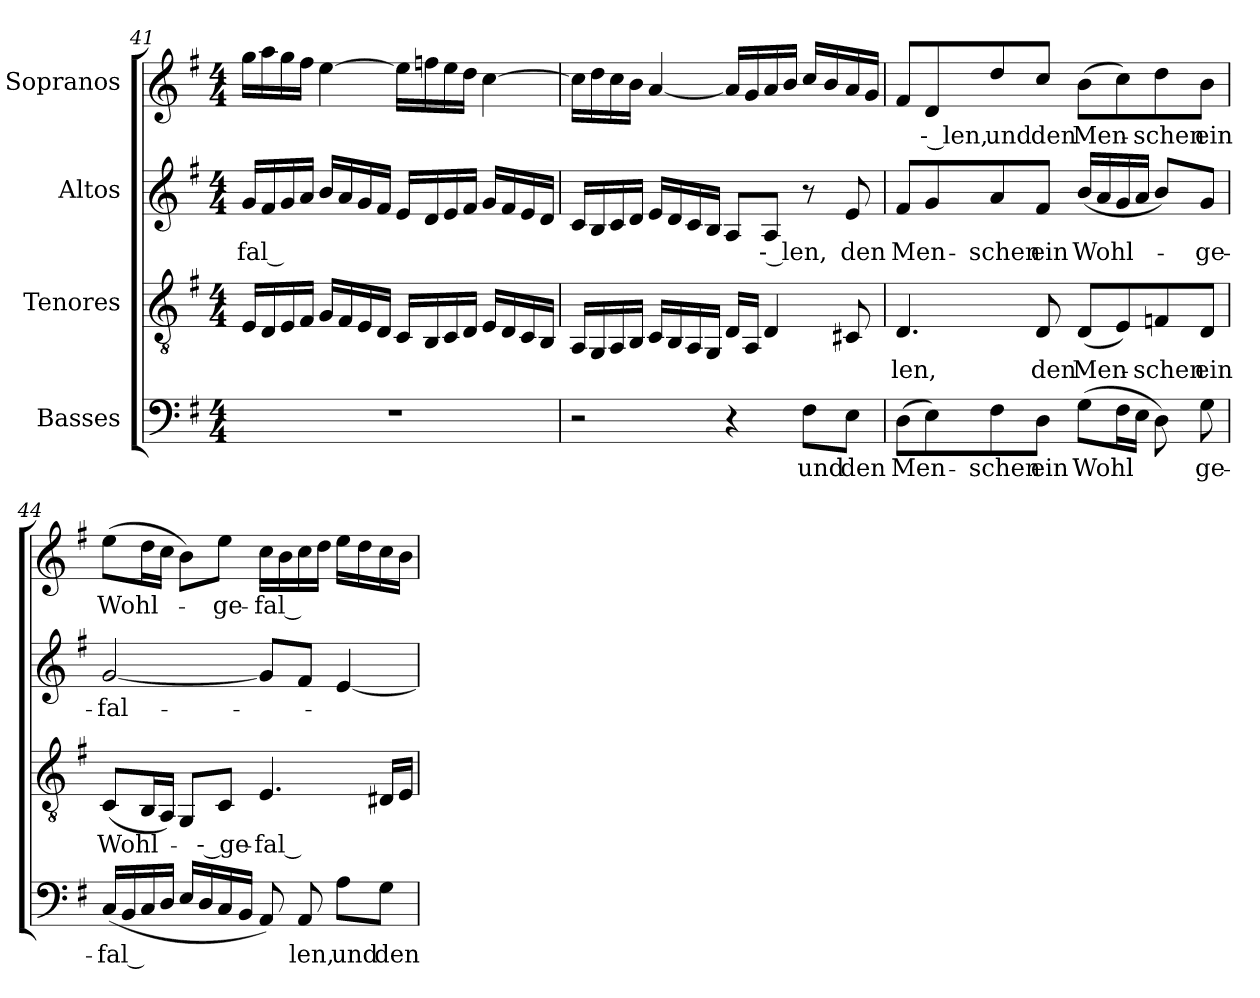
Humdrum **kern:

**kern	**text	**kern	**text	**kern	**text	**kern	**text
*part4	*part4	*part3	*part3	*part2	*part2	*part1	*part1
*staff4	*staff4	*staff3	*staff3	*staff2	*staff2	*staff1	*staff1
*I"Basses	*	*I"Tenores	*	*I"Altos	*	*I"Sopranos	*
*clefF4	*	*clefGv2	*	*clefG2	*	*clefG2	*
*k[f#]	*	*k[f#]	*	*k[f#]	*	*k[f#]	*
*G:	*	*G:	*	*G:	*	*G:	*
*M4/4	*	*M4/4	*	*M4/4	*	*M4/4	*
=41	=41	=41	=41	=41	=41	=41	=41
!	!	!	!	!	!LO:LY:b:color=#000000	!	!
1r	.	16Ei/LL	.	16gi/LL	-fal --	16ggi\LL	.
.	.	16Di/	.	16f#i/	.	16aai\	.
.	.	16Ei/	.	16gi/	.	16ggi\	.
.	.	16F#i/JJ	.	16ai/JJ	.	16ff#i\JJ	.
.	.	16Gi/LL	.	16bi/LL	.	[4eei\	.
.	.	16F#i/	.	16ai/	.	.	.
.	.	16Ei/	.	16gi/	.	.	.
.	.	16Di/JJ	.	16f#i/JJ	.	.	.
.	.	16Ci/LL	.	16ei/LL	.	16eei\LL]	.
.	.	16BBi/	.	16di/	.	16ffni\	.
.	.	16Ci/	.	16ei/	.	16eei\	.
.	.	16Di/JJ	.	16f#i/JJ	.	16ddi\JJ	.
.	.	16Ei/LL	.	16gi/LL	.	[4cci\	.
.	.	16Di/	.	16f#i/	.	.	.
.	.	16Ci/	.	16ei/	.	.	.
.	.	16BBi/JJ	.	16di/JJ	.	.	.
=42	=42	=42	=42	=42	=42	=42	=42
2r	.	16AAi/LL	.	16ci/LL	.	16cci\LL]	.
.	.	16GGi/	.	16Bi/	.	16ddi\	.
.	.	16AAi/	.	16ci/	.	16cci\	.
.	.	16BBi/JJ	.	16di/JJ	.	16bi\JJ	.
.	.	16Ci/LL	.	16ei/LL	.	[4ai/	.
.	.	16BBi/	.	16di/	.	.	.
.	.	16AAi/	.	16ci/	.	.	.
.	.	16GGi/JJ	.	16Bi/JJ	.	.	.
4r	.	16Di/LL	.	8Ai/L	.	16ai/LL]	.
.	.	16AAi/JJ	.	.	.	16gi/	.
!	!	!	!	!	!LO:LY:b:color=#000000	!	!
.	.	4Di/	.	8Ai/J	-- len,	16ai/	.
.	.	.	.	.	.	16bi/JJ	.
!	!LO:LY:b:color=#000000	!	!	!	!	!	!
8F#i\L	und	.	.	8r	.	16cci/LL	.
.	.	.	.	.	.	16bi/	.
!	!LO:LY:b:color=#000000	!	!	!	!	!	!
!	!	!	!	!	!LO:LY:b:color=#000000	!	!
8Ei\J	den	8C#Xi/	.	8ei/	den	16ai/	.
.	.	.	.	.	.	16gi/JJ	.
!!LO:PB:g=z
=43	=43	=43	=43	=43	=43	=43	=43
!	!LO:LY:b:color=#000000	!	!	!	!	!	!
!	!	!	!LO:LY:b:color=#000000	!	!	!	!
!	!	!	!	!	!LO:LY:b:color=#000000	!	!
(8Di\L	Men-	4.Di/	-len,	8f#i/L	Men-	8f#i/L	.
!	!	!	!	!	!	!	!LO:LY:b:color=#000000
8Ei\)	.	.	.	8gi/	.	8di/	-- len,
!	!LO:LY:b:color=#000000	!	!	!	!	!	!
!	!	!	!	!	!LO:LY:b:color=#000000	!	!
!	!	!	!	!	!	!	!LO:LY:b:color=#000000
8F#i\	-schen	.	.	8ai/	-schen	8ddi/	und
!	!LO:LY:b:color=#000000	!	!	!	!	!	!
!	!	!	!LO:LY:b:color=#000000	!	!	!	!
!	!	!	!	!	!LO:LY:b:color=#000000	!	!
!	!	!	!	!	!	!	!LO:LY:b:color=#000000
8Di\J	ein	8Di/	den	8f#i/J	ein	8cci/J	den
!	!LO:LY:b:color=#000000	!	!	!	!	!	!
!	!	!	!LO:LY:b:color=#000000	!	!	!	!
!	!	!	!	!	!LO:LY:b:color=#000000	!	!
!	!	!	!	!	!	!	!LO:LY:b:color=#000000
(8Gi\L	Wohl	(8Di/L	Men-	(16bi/LL	Wohl-	(8bi\L	Men-
.	.	.	.	16ai/	.	.	.
16F#i\L	.	8Ei/)	.	16gi/	.	8cci\)	.
16Ei\JJ	.	.	.	16ai/JJ	.	.	.
!	!	!	!LO:LY:b:color=#000000	!	!	!	!
!	!	!	!	!	!	!	!LO:LY:b:color=#000000
8Di\)	.	8Fni/	-schen	8bi/L)	.	8ddi\	-schen
!	!LO:LY:b:color=#000000	!	!	!	!	!	!
!	!	!	!LO:LY:b:color=#000000	!	!	!	!
!	!	!	!	!	!LO:LY:b:color=#000000	!	!
!	!	!	!	!	!	!	!LO:LY:b:color=#000000
8Gi\	ge-	8Di/J	ein	8gi/J	-ge-	8bi\J	ein
=44	=44	=44	=44	=44	=44	=44	=44
!	!LO:LY:b:color=#000000	!	!	!	!	!	!
!	!	!	!LO:LY:b:color=#000000	!	!	!	!
!	!	!	!	!	!LO:LY:b:color=#000000	!	!
!	!	!	!	!	!	!	!LO:LY:b:color=#000000
(16Ci/LL	-fal --	(8Ci/L	Wohl-	[2gi/	-fal-	(8eei\L	Wohl-
16BBi/	.	.	.	.	.	.	.
16Ci/	.	16BBi/L	.	.	.	16ddi\L	.
16Di/JJ	.	16AAi/JJ)	.	.	.	16cci\JJ	.
16Ei/LL	.	8GGi/L	.	.	.	8bi\L)	.
16Di/	.	.	.	.	.	.	.
!	!LO:LY:b:color=#000000	!	!	!	!	!	!
!	!	!	!LO:LY:b:color=#000000	!	!	!	!
!	!	!	!	!	!	!	!LO:LY:b:color=#000000
16Ci/	--	8Ci/J	-- ge-	.	.	8eei\J	-ge-
16BBi/JJ	.	.	.	.	.	.	.
!	!	!	!LO:LY:b:color=#000000	!	!	!	!
!	!	!	!	!	!	!	!LO:LY:b:color=#000000
8AAi/)	.	4.Ei/	-fal --	8gi/L]	.	16cci\LL	-fal --
.	.	.	.	.	.	16bi\	.
!	!LO:LY:b:color=#000000	!	!	!	!	!	!
8AAi/	- len,	.	.	8f#i/J	.	16cci\	.
.	.	.	.	.	.	16ddi\JJ	.
!	!LO:LY:b:color=#000000	!	!	!	!	!	!
8Ai\L	und	.	.	[4ei/	.	16eei\LL	.
.	.	.	.	.	.	16ddi\	.
!	!LO:LY:b:color=#000000	!	!	!	!	!	!
8Gi\J	den	16D#Xi/LL	.	.	.	16cci\	.
.	.	16Ei/JJ	.	.	.	16bi\JJ	.
=	=	=	=	=	=	=	=
*-	*-	*-	*-	*-	*-	*-	*-
